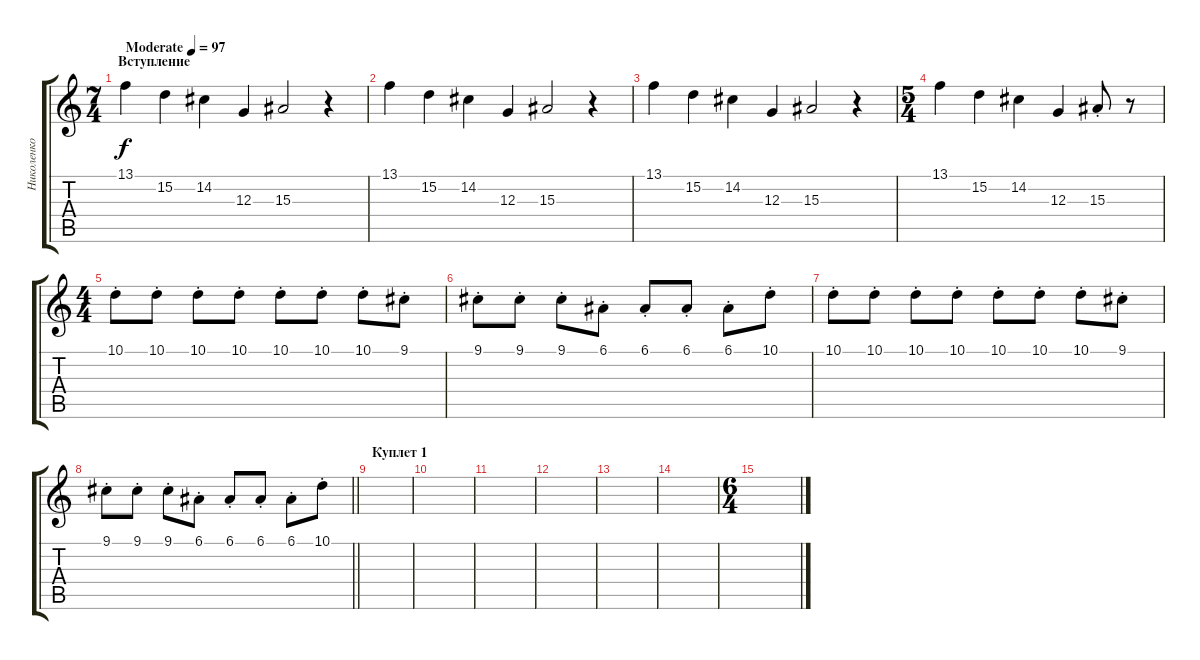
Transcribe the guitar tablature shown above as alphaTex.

\track ("Николенко" "Николенко") {instrument panflute}
\staff {score tabs}
\tuning (E4 B3 G3 D3 A2 E2) {hide}
\ts (7 4)
\section ("" "Вступление")
\tempo (97 "Moderate")
\clef g2
\ks c
13.1.4{dy f instrument panflute} 15.2.4 14.2.4 12.3.4 15.3.2 r.4 |
13.1.4 15.2.4 14.2.4 12.3.4 15.3.2 r.4 |
13.1.4 15.2.4 14.2.4 12.3.4 15.3.2 r.4 |
\ts (5 4)
13.1.4 15.2.4 14.2.4 12.3.4 15.3{st}.8 r.8 |
\ts (4 4)
10.1{st}.8 10.1{st}.8 10.1{st}.8 10.1{st}.8 10.1{st}.8 10.1{st}.8 10.1{st}.8 9.1{st}.8 |
9.1{st}.8 9.1{st}.8 9.1{st}.8 6.1{st}.8 6.1{st}.8 6.1{st}.8 6.1{st}.8 10.1{st}.8 |
10.1{st}.8 10.1{st}.8 10.1{st}.8 10.1{st}.8 10.1{st}.8 10.1{st}.8 10.1{st}.8 9.1{st}.8 |
\barLineRight lightlight
9.1{st}.8 9.1{st}.8 9.1{st}.8 6.1{st}.8 6.1{st}.8 6.1{st}.8 6.1{st}.8 10.1{st}.8 |
\section ("" "Куплет 1")
|
|
|
|
|
|
\ts (6 4)
